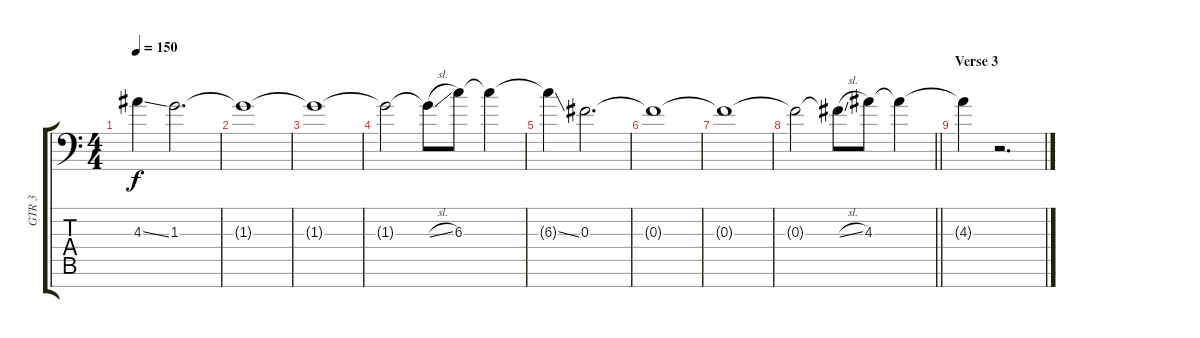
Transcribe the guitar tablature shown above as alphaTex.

\track ("GTR 3" "GTR 3") {instrument distortionguitar}
\staff {score tabs}
\tuning (Eb4 Bb3 Gb3 Db3 Ab2 Eb2 Bb1) {hide}
\ts (4 4)
\tempo 150
\clef f4
\ks c
4.3{ss t}.4{dy f} 1.3.2{d} |
1.3{t}.1 |
1.3{t}.1 |
1.3{t}.2 1.3{sl t}.8 6.3.8 6.3{t}.4 |
6.3{ss t}.4 0.3.2{d} |
0.3{t}.1 |
0.3{t}.1 |
\barLineRight lightlight
0.3{t}.2 0.3{sl t}.8 4.3.8 4.3{t}.4 |
\section ("" "Verse 3")
4.3{t}.4 r.2{d}
